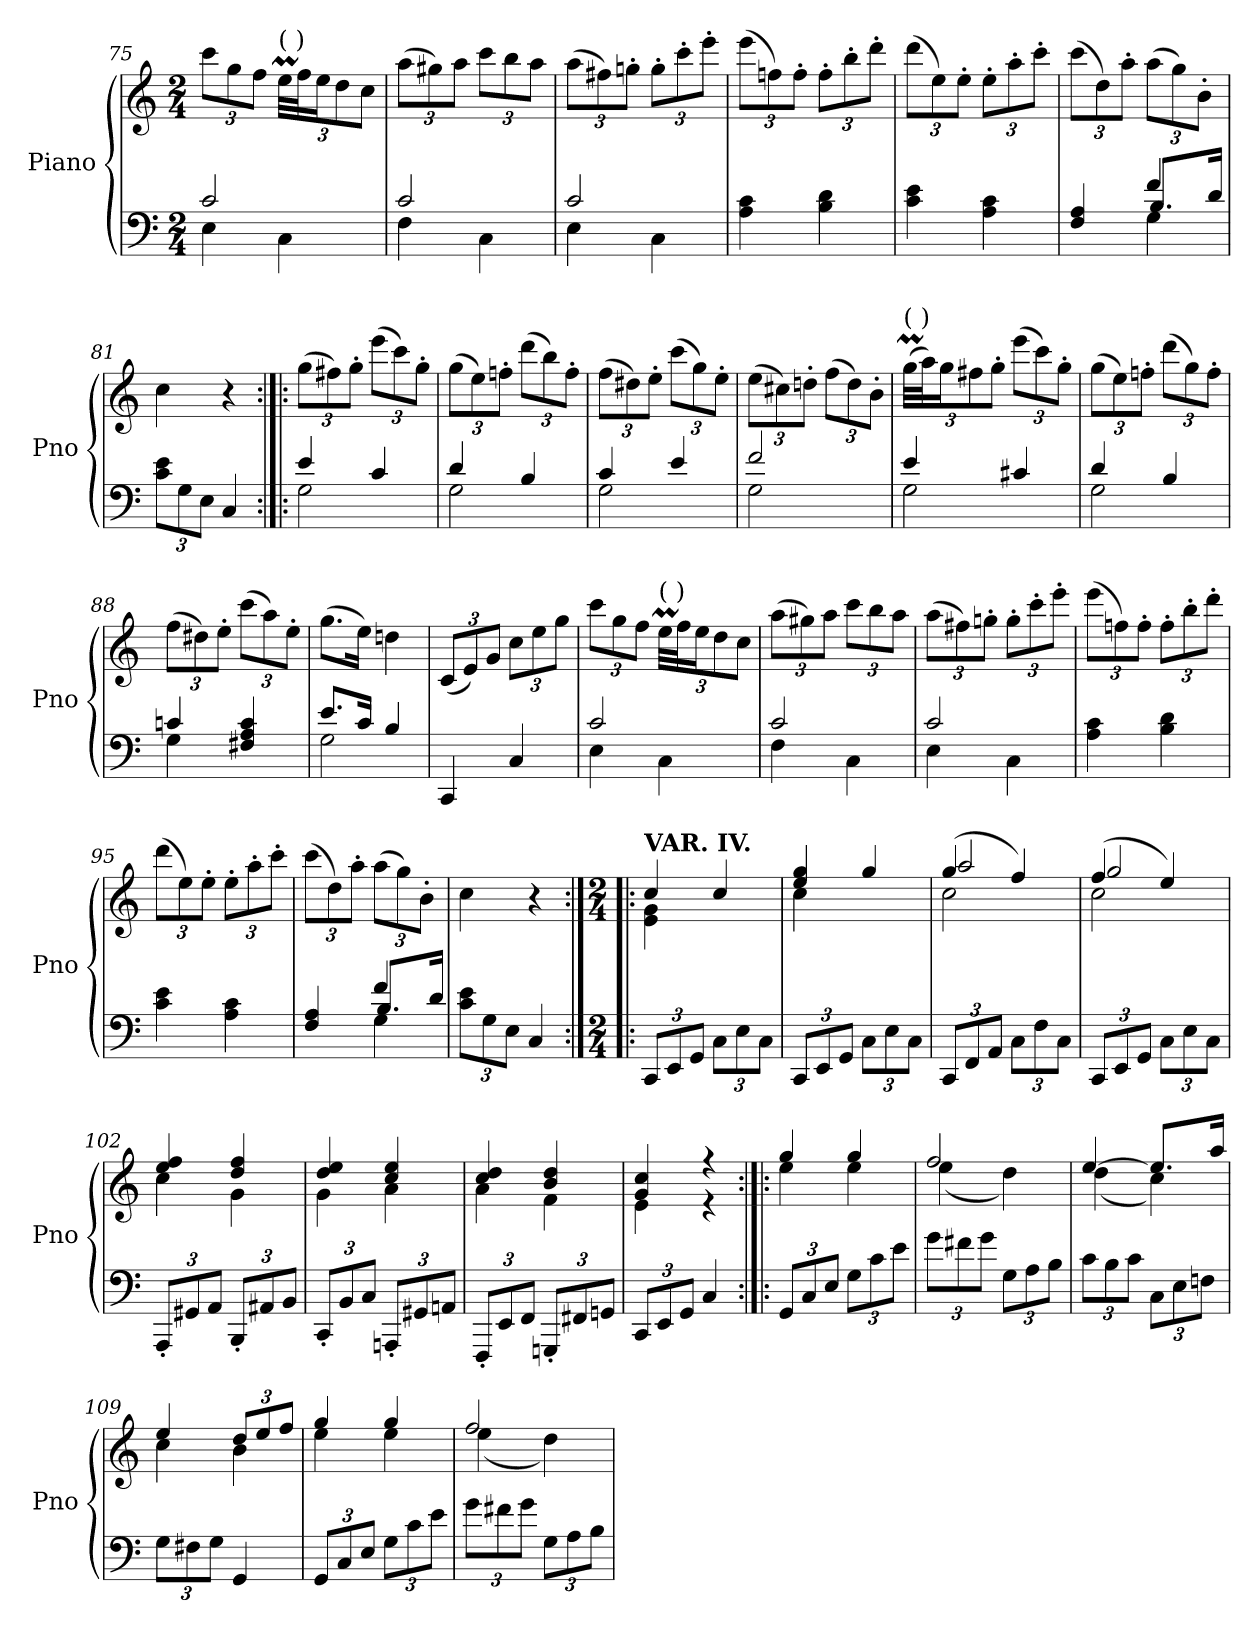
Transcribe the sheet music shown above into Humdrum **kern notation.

**kern	**kern
*part1	*part1
*staff2	*staff1
*I"Piano	*
*I'Pno	*
*clefF4	*clefG2
*k[]	*
*M2/4	*M2/4
=75	=75
*^	*
*	*	*Xbrackettup
4E\	2c/	12ccc\L
.	.	12gg\
.	.	12ff\J
!	!	!LO:TX:a:t=(   )
4C\	.	48eem\LLL
.	.	48ff\J
.	.	24ee\J
.	.	12dd\
.	.	12cc\J
=76	=76	=76
4F\	2c/	(12aa\L
.	.	12gg#X\)
.	.	12aa\J
4C\	.	12ccc\L
.	.	12bb\
.	.	12aa\J
=77	=77	=77
4E\	2c/	(12aa\L
.	.	12ff#X\)
.	.	12ggn'\J
4C\	.	12gg'\L
.	.	12ccc'\
.	.	12eee'\J
*v	*v	*
=78	=78
4A\ 4c\	(12eee\L
.	12ffn\)
.	12ff'\J
4B\ 4d\	12ff'\L
.	12bb'\
.	12ddd'\J
=79	=79
4c\ 4e\	(12ddd\L
.	12ee\)
.	12ee'\J
4A\ 4c\	12ee'\L
.	12aa'\
.	12ccc'\J
=80	=80
*^	*
*	*^	*
4F/ 4A/	4ryy	4ryy	(12ccc\L
.	.	.	12dd\)
.	.	.	12aa'\J
4G\	4f/	8.B/L	(12aa\L
.	.	.	12gg\)
.	.	.	12b'\J
.	.	16d/Jk	.
*v	*v	*v	*
=81	=81
*Xbrackettup	*
12c\ 12e\L	4cc\
12G\	.
12E\J	.
4C/	4r
!!LO:LB:g=z
=82:|!|:	=82:|!|:
*^	*
4e/	2G\	(12gg\L
.	.	12ff#X\)
.	.	12gg'\J
4c/	.	(12eee\L
.	.	12ccc\)
.	.	12gg'\J
=83	=83	=83
4d/	2G\	(12gg\L
.	.	12ee\)
.	.	12ffn'\J
4B/	.	(12ddd\L
.	.	12bb\)
.	.	12ff'\J
=84	=84	=84
4c/	2G\	(12ff\L
.	.	12dd#X\)
.	.	12ee'\J
4e/	.	(12ccc\L
.	.	12gg\)
.	.	12ee'\J
=85	=85	=85
2f/	2G\	(12ee\L
.	.	12cc#X\)
.	.	12ddn'\J
.	.	(12ff\L
.	.	12dd\)
.	.	12b'\J
=86	=86	=86
!	!	!LO:TX:a:t=(   )
4e/	2G\	(48ggM\LLL
.	.	48aa\J)
.	.	24gg\J
.	.	12ff#X\
.	.	12gg'\J
4c#X/	.	(12eee\L
.	.	12ccc\)
.	.	12gg'\J
=87	=87	=87
4d/	2G\	(12gg\L
.	.	12ee\)
.	.	12ffn'\J
4B/	.	(12ddd\L
.	.	12gg\)
.	.	12ff'\J
=88	=88	=88
4cn/	4G\	(12ff\L
.	.	12dd#X\)
.	.	12ee'\J
4F#X/ 4A/ 4c/	4ryy	(12ccc\L
.	.	12aa\)
.	.	12ee'\J
=89	=89	=89
8.e/L	2G\	(8.gg\L
16c/Jk	.	16ee\Jk)
4B/	.	4ddn\
*v	*v	*
!!LO:LB:g=z
=90	=90
4CC/	(>12c/L
.	12e/)
.	12g/J
4C/	12cc\L
.	12ee\
.	12gg\J
=91	=91
*^	*
4E\	2c/	12ccc\L
.	.	12gg\
.	.	12ff\J
!	!	!LO:TX:a:t=(   )
4C\	.	48eem\LLL
.	.	48ff\J
.	.	24ee\J
.	.	12dd\
.	.	12cc\J
=92	=92	=92
4F\	2c/	(12aa\L
.	.	12gg#X\)
.	.	12aa\J
4C\	.	12ccc\L
.	.	12bb\
.	.	12aa\J
=93	=93	=93
4E\	2c/	(12aa\L
.	.	12ff#X\)
.	.	12ggn'\J
4C\	.	12gg'\L
.	.	12ccc'\
.	.	12eee'\J
*v	*v	*
=94	=94
4A\ 4c\	(12eee\L
.	12ffn\)
.	12ff'\J
4B\ 4d\	12ff'\L
.	12bb'\
.	12ddd'\J
=95	=95
4c\ 4e\	(12ddd\L
.	12ee\)
.	12ee'\J
4A\ 4c\	12ee'\L
.	12aa'\
.	12ccc'\J
=96	=96
*^	*
*	*^	*
4F/ 4A/	4ryy	4ryy	(12ccc\L
.	.	.	12dd\)
.	.	.	12aa'\J
4G\	4f/	8.B/L	(12aa\L
.	.	.	12gg\)
.	.	.	12b'\J
.	.	16d/Jk	.
*v	*v	*v	*
=97	=97
12c\ 12e\L	4cc\
12G\	.
12E\J	.
4C/	4r
!!LO:PB:g=z
=98:|!|:	=98:|!|:
*M2/4	*M2/4
*	*^
!	!LO:TX:a:B:t=VAR. IV.	!
12CC/L	4cc/	4e\ 4g\
12EE/	.	.
12GG/J	.	.
12C\L	4cc/	4ryy
12E\	.	.
12C\J	.	.
=99	=99	=99
12CC/L	4ee/ 4gg/	4cc\
12EE/	.	.
12GG/J	.	.
12C\L	4gg/	4ryy
12E\	.	.
12C\J	.	.
=100	=100	=100
*	*	*^
12CC/L	(4gg/	2cc\	2aa/
12FF/	.	.	.
12AA/J	.	.	.
12C\L	4ff/)	.	.
12F\	.	.	.
12C\J	.	.	.
=101	=101	=101	=101
12CC/L	(4ff/	2cc\	2gg/
12EE/	.	.	.
12GG/J	.	.	.
12C\L	4ee/)	.	.
12E\	.	.	.
12C\J	.	.	.
*	*	*v	*v
=102	=102	=102
12AAA'/L	4ee/ 4ff/	4cc\
12GG#X/	.	.
12AA/J	.	.
12BBB'/L	4dd/ 4ff/	4g\
12AA#X/	.	.
12BB/J	.	.
=103	=103	=103
12CC'/L	4dd/ 4ee/	4g\
12BB/	.	.
12C/J	.	.
12AAAn'/L	4cc/ 4ee/	4a\
12GG#X/	.	.
12AAn/J	.	.
!!LO:LB:g=z	!!
=104	=104	=104
12FFF'/L	4cc/ 4dd/	4a\
12EE/	.	.
12FF/J	.	.
12GGGn'/L	4b/ 4dd/	4f\
12FF#X/	.	.
12GGn/J	.	.
=105	=105	=105
12CC/L	4g/ 4cc/	4e\
12EE/	.	.
12GG/J	.	.
4C/	4r	4r
=106:|!|:	=106:|!|:	=106:|!|:
12GG/L	4gg/	4ee\
12C/	.	.
12E/J	.	.
12G\L	4gg/	4ee\
12c\	.	.
12e\J	.	.
=107	=107	=107
12g\L	2ff/	(4ee\
12f#X\	.	.
12g\J	.	.
12G\L	.	4dd\)
12A\	.	.
12B\J	.	.
=108	=108	=108
12c\L	[4ee/	(4dd\
12B\	.	.
12c\J	.	.
12C\L	8.ee/L]	4cc\)
12E\	.	.
12Fn\J	.	.
.	16aa/Jk	.
=109	=109	=109
12G\L	4ee/	4cc\
12F#X\	.	.
12G\J	.	.
4GG/	12dd/L	4b\
.	12ee/	.
.	12ff/J	.
!!LO:LB:g=z	!!
=110	=110	=110
12GG/L	4gg/	4ee\
12C/	.	.
12E/J	.	.
12G\L	4gg/	4ee\
12c\	.	.
12e\J	.	.
=111	=111	=111
12g\L	2ff/	(4ee\
12f#X\	.	.
12g\J	.	.
12G\L	.	4dd\)
12A\	.	.
12B\J	.	.
*	*v	*v
=	=
*-	*-
